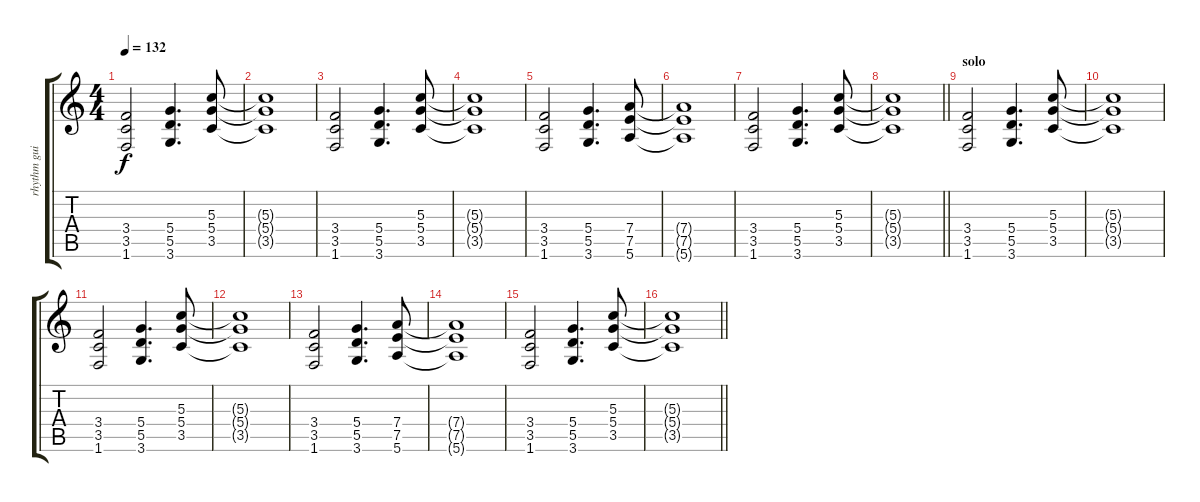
\track ("rhythm guitar" "rhythm gui") {instrument distortionguitar}
\staff {score tabs}
\tuning (E4 B3 G3 D3 A2 E2) {hide}
\ts (4 4)
\section ("" "")
\tempo 132
\clef g2
\ks c
(3.4 3.5 1.6).2{dy f} (5.4 5.5 3.6).4{d} (5.3 5.4 3.5).8 |
(5.3{t} 5.4{t} 3.5{t}).1 |
(3.4 3.5 1.6).2 (5.4 5.5 3.6).4{d} (5.3 5.4 3.5).8 |
(5.3{t} 5.4{t} 3.5{t}).1 |
(3.4 3.5 1.6).2 (5.4 5.5 3.6).4{d} (7.4 7.5 5.6).8 |
(7.4{t} 7.5{t} 5.6{t}).1 |
(3.4 3.5 1.6).2 (5.4 5.5 3.6).4{d} (5.3 5.4 3.5).8 |
\barLineRight lightlight
(5.3{t} 5.4{t} 3.5{t}).1 |
\section ("" "solo")
(3.4 3.5 1.6).2 (5.4 5.5 3.6).4{d} (5.3 5.4 3.5).8 |
(5.3{t} 5.4{t} 3.5{t}).1 |
(3.4 3.5 1.6).2 (5.4 5.5 3.6).4{d} (5.3 5.4 3.5).8 |
(5.3{t} 5.4{t} 3.5{t}).1 |
(3.4 3.5 1.6).2 (5.4 5.5 3.6).4{d} (7.4 7.5 5.6).8 |
(7.4{t} 7.5{t} 5.6{t}).1 |
(3.4 3.5 1.6).2 (5.4 5.5 3.6).4{d} (5.3 5.4 3.5).8 |
\barLineRight lightlight
(5.3{t} 5.4{t} 3.5{t}).1
